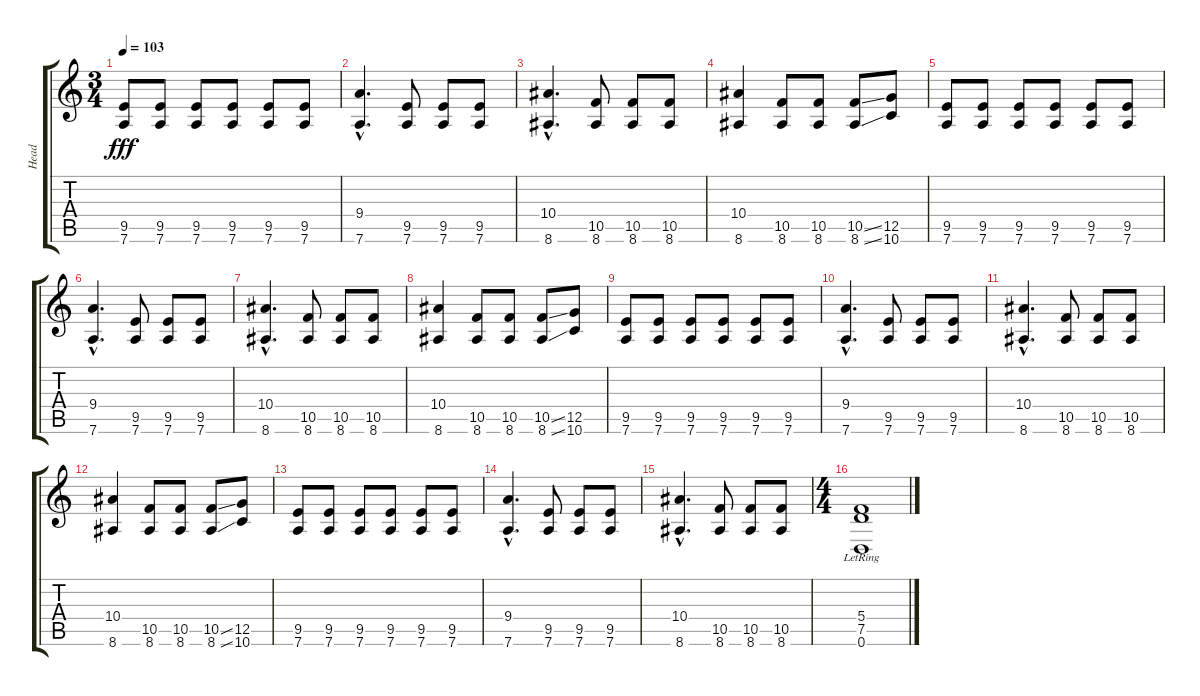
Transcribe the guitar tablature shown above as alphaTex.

\track ("Head" "Head") {instrument electricguitarclean}
\staff {score tabs}
\tuning (D4 A3 F3 C3 G2 D2) {hide}
\ts (3 4)
\tempo 103
\clef g2
\ks c
(9.5 7.6).8{dy fff} (9.5 7.6).8 (9.5 7.6).8 (9.5 7.6).8 (9.5 7.6).8 (9.5 7.6).8 |
(9.4{hac} 7.6{hac}).4{d} (9.5 7.6).8 (9.5 7.6).8 (9.5 7.6).8 |
(10.4{hac} 8.6{hac}).4{d} (10.5 8.6).8 (10.5 8.6).8 (10.5 8.6).8 |
(10.4 8.6).4 (10.5 8.6).8 (10.5 8.6).8 (10.5{ss} 8.6{ss}).8 (12.5 10.6).8 |
(9.5 7.6).8 (9.5 7.6).8 (9.5 7.6).8 (9.5 7.6).8 (9.5 7.6).8 (9.5 7.6).8 |
(9.4{hac} 7.6{hac}).4{d} (9.5 7.6).8 (9.5 7.6).8 (9.5 7.6).8 |
(10.4{hac} 8.6{hac}).4{d} (10.5 8.6).8 (10.5 8.6).8 (10.5 8.6).8 |
(10.4 8.6).4{volume 11 balance 8} (10.5 8.6).8 (10.5 8.6).8 (10.5{ss} 8.6{ss}).8 (12.5 10.6).8 |
(9.5 7.6).8 (9.5 7.6).8 (9.5 7.6).8 (9.5 7.6).8 (9.5 7.6).8 (9.5 7.6).8 |
(9.4{hac} 7.6{hac}).4{d} (9.5 7.6).8 (9.5 7.6).8 (9.5 7.6).8 |
(10.4{hac} 8.6{hac}).4{d} (10.5 8.6).8 (10.5 8.6).8 (10.5 8.6).8 |
(10.4 8.6).4 (10.5 8.6).8 (10.5 8.6).8 (10.5{ss} 8.6{ss}).8 (12.5 10.6).8 |
(9.5 7.6).8 (9.5 7.6).8 (9.5 7.6).8 (9.5 7.6).8 (9.5 7.6).8 (9.5 7.6).8 |
(9.4{hac} 7.6{hac}).4{d} (9.5 7.6).8 (9.5 7.6).8 (9.5 7.6).8 |
(10.4{hac} 8.6{hac}).4{d} (10.5 8.6).8 (10.5 8.6).8 (10.5 8.6).8 |
\ts (4 4)
(5.4{lr} 7.5{lr} 0.6{lr}).1
